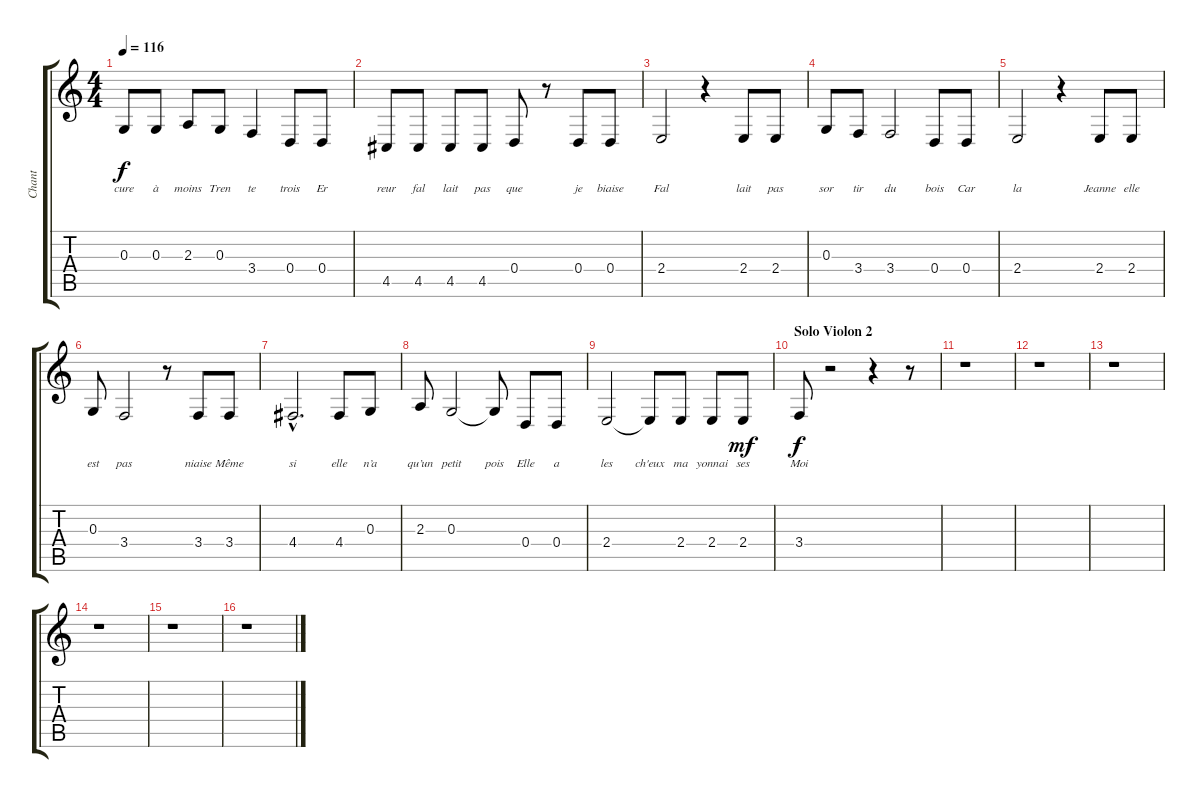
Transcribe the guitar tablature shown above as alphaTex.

\track ("Chant" "Chant") {instrument flute}
\staff {score tabs}
\tuning (E4 B3 G3 D3 A2 E2) {hide}
\ts (4 4)
\tempo 116
\clef g2
\ks c
0.3.8{lyrics (0 "cure") lyrics (1 "") lyrics (2 "") lyrics (3 "") lyrics (4 "") dy f} 0.3.8{lyrics (0 "à") lyrics (1 "") lyrics (2 "") lyrics (3 "") lyrics (4 "")} 2.3.8{lyrics (0 "moins") lyrics (1 "") lyrics (2 "") lyrics (3 "") lyrics (4 "")} 0.3.8{lyrics (0 "Tren") lyrics (1 "") lyrics (2 "") lyrics (3 "") lyrics (4 "")} 3.4.4{lyrics (0 "te") lyrics (1 "") lyrics (2 "") lyrics (3 "") lyrics (4 "")} 0.4.8{lyrics (0 "trois") lyrics (1 "") lyrics (2 "") lyrics (3 "") lyrics (4 "")} 0.4.8{lyrics (0 "Er") lyrics (1 "") lyrics (2 "") lyrics (3 "") lyrics (4 "")} |
4.5.8{lyrics (0 "reur") lyrics (1 "") lyrics (2 "") lyrics (3 "") lyrics (4 "")} 4.5.8{lyrics (0 "fal") lyrics (1 "") lyrics (2 "") lyrics (3 "") lyrics (4 "")} 4.5.8{lyrics (0 "lait") lyrics (1 "") lyrics (2 "") lyrics (3 "") lyrics (4 "")} 4.5.8{lyrics (0 "pas") lyrics (1 "") lyrics (2 "") lyrics (3 "") lyrics (4 "")} 0.4.8{lyrics (0 "que") lyrics (1 "") lyrics (2 "") lyrics (3 "") lyrics (4 "")} r.8 0.4.8{lyrics (0 "je") lyrics (1 "") lyrics (2 "") lyrics (3 "") lyrics (4 "")} 0.4.8{lyrics (0 "biaise") lyrics (1 "") lyrics (2 "") lyrics (3 "") lyrics (4 "")} |
2.4.2{lyrics (0 "Fal") lyrics (1 "") lyrics (2 "") lyrics (3 "") lyrics (4 "")} r.4 2.4.8{lyrics (0 "lait") lyrics (1 "") lyrics (2 "") lyrics (3 "") lyrics (4 "")} 2.4.8{lyrics (0 "pas") lyrics (1 "") lyrics (2 "") lyrics (3 "") lyrics (4 "")} |
0.3.8{lyrics (0 "sor") lyrics (1 "") lyrics (2 "") lyrics (3 "") lyrics (4 "")} 3.4.8{lyrics (0 "tir") lyrics (1 "") lyrics (2 "") lyrics (3 "") lyrics (4 "")} 3.4.2{lyrics (0 "du") lyrics (1 "") lyrics (2 "") lyrics (3 "") lyrics (4 "")} 0.4.8{lyrics (0 "bois") lyrics (1 "") lyrics (2 "") lyrics (3 "") lyrics (4 "")} 0.4.8{lyrics (0 "Car") lyrics (1 "") lyrics (2 "") lyrics (3 "") lyrics (4 "")} |
2.4.2{lyrics (0 "la") lyrics (1 "") lyrics (2 "") lyrics (3 "") lyrics (4 "")} r.4 2.4.8{lyrics (0 "Jeanne") lyrics (1 "") lyrics (2 "") lyrics (3 "") lyrics (4 "")} 2.4.8{lyrics (0 "elle") lyrics (1 "") lyrics (2 "") lyrics (3 "") lyrics (4 "")} |
0.3.8{lyrics (0 "est") lyrics (1 "") lyrics (2 "") lyrics (3 "") lyrics (4 "")} 3.4.2{lyrics (0 "pas") lyrics (1 "") lyrics (2 "") lyrics (3 "") lyrics (4 "")} r.8 3.4.8{lyrics (0 "niaise") lyrics (1 "") lyrics (2 "") lyrics (3 "") lyrics (4 "")} 3.4.8{lyrics (0 "Même") lyrics (1 "") lyrics (2 "") lyrics (3 "") lyrics (4 "")} |
4.4{hac}.2{d lyrics (0 "si") lyrics (1 "") lyrics (2 "") lyrics (3 "") lyrics (4 "")} 4.4.8{lyrics (0 "elle") lyrics (1 "") lyrics (2 "") lyrics (3 "") lyrics (4 "")} 0.3.8{lyrics (0 "n’a") lyrics (1 "") lyrics (2 "") lyrics (3 "") lyrics (4 "")} |
2.3.8{lyrics (0 "qu’un") lyrics (1 "") lyrics (2 "") lyrics (3 "") lyrics (4 "")} 0.3.2{lyrics (0 "petit") lyrics (1 "") lyrics (2 "") lyrics (3 "") lyrics (4 "")} 0.3{t}.8{lyrics (0 "pois") lyrics (1 "") lyrics (2 "") lyrics (3 "") lyrics (4 "")} 0.4.8{lyrics (0 "Elle") lyrics (1 "") lyrics (2 "") lyrics (3 "") lyrics (4 "")} 0.4.8{lyrics (0 "a") lyrics (1 "") lyrics (2 "") lyrics (3 "") lyrics (4 "")} |
2.4.2{lyrics (0 "les") lyrics (1 "") lyrics (2 "") lyrics (3 "") lyrics (4 "")} 2.4{t}.8{lyrics (0 "ch'eux") lyrics (1 "") lyrics (2 "") lyrics (3 "") lyrics (4 "")} 2.4.8{lyrics (0 "ma") lyrics (1 "") lyrics (2 "") lyrics (3 "") lyrics (4 "")} 2.4.8{lyrics (0 "yonnai") lyrics (1 "") lyrics (2 "") lyrics (3 "") lyrics (4 "")} 2.4.8{lyrics (0 "ses") lyrics (1 "") lyrics (2 "") lyrics (3 "") lyrics (4 "") dy mf} |
\section ("" "Solo Violon 2")
3.4.8{lyrics (0 "Moi") lyrics (1 "") lyrics (2 "") lyrics (3 "") lyrics (4 "") dy f} r.2 r.4 r.8 |
r.1 |
r.1 |
r.1 |
r.1 |
r.1 |
r.1
